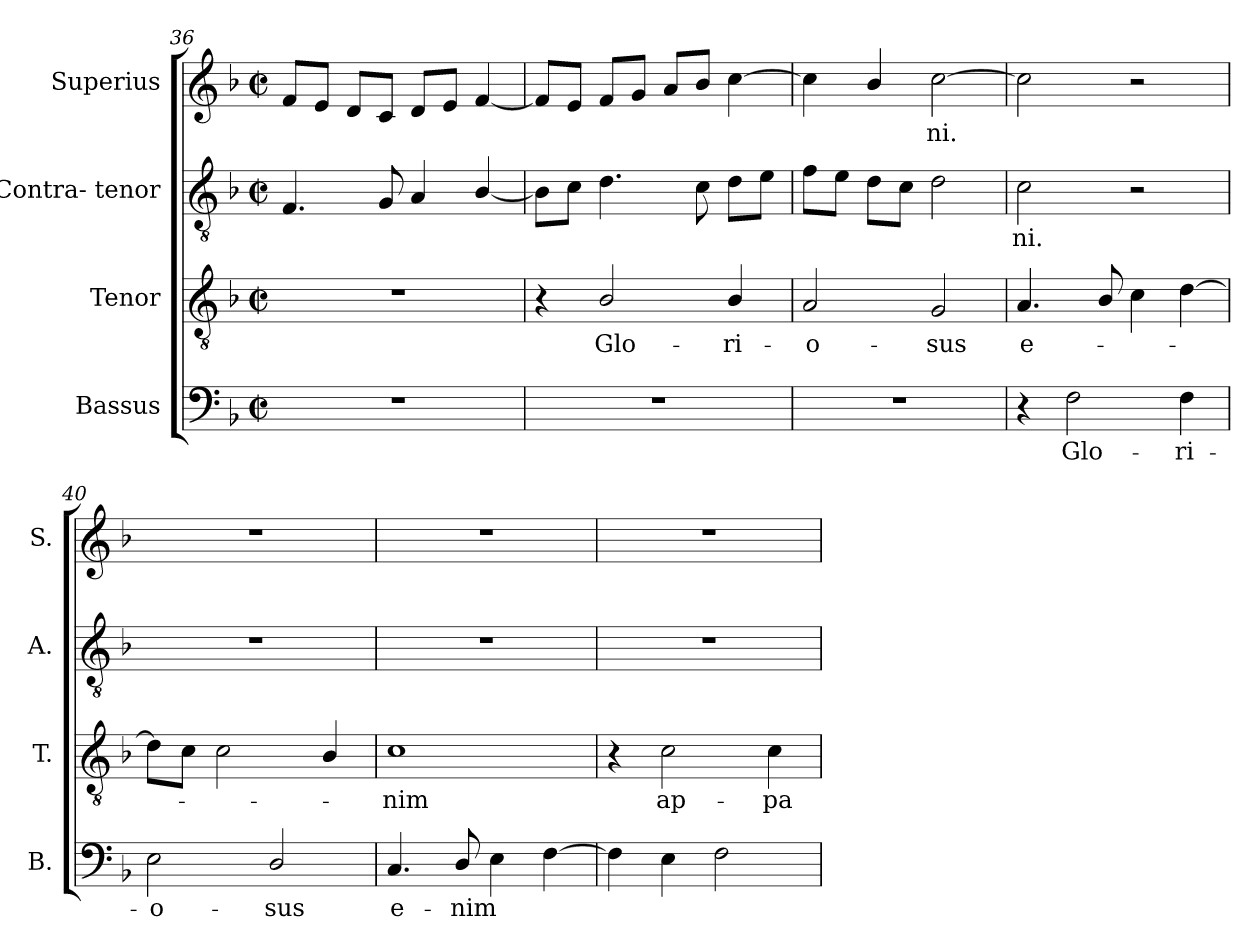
**kern	**text	**kern	**text	**kern	**text	**kern	**text
*part4	*part4	*part3	*part3	*part2	*part2	*part1	*part1
*staff4	*staff4	*staff3	*staff3	*staff2	*staff2	*staff1	*staff1
*I"Bassus	*	*I"Tenor	*	*I"Contra- tenor	*	*I"Superius	*
*I'B.	*	*I'T.	*	*I'A.	*	*I'S.	*
*clefF4	*	*clefGv2	*	*clefGv2	*	*clefG2	*
*	*	*ITrd7c12	*	*ITrd7c12	*	*	*
*k[b-]	*	*k[b-]	*	*k[b-]	*	*k[b-]	*
*F:	*	*F:	*	*F:	*	*F:	*
*M2/2	*	*M2/2	*	*M2/2	*	*M2/2	*
*met(c|)	*	*met(c|)	*	*met(c|)	*	*met(c|)	*
=36	=36	=36	=36	=36	=36	=36	=36
1r	.	1r	.	4.FFi/	.	8fi/L	.
.	.	.	.	.	.	8ei/J	.
.	.	.	.	.	.	8di/L	.
.	.	.	.	8GGi/	.	8ci/J	.
.	.	.	.	4AAi/	.	8di/L	.
.	.	.	.	.	.	8ei/J	.
.	.	.	.	[4BB-i/	.	[4fi/	.
!!LO:LB:g=z
=37	=37	=37	=37	=37	=37	=37	=37
1r	.	4r	.	8BB-i\L]	.	8fi/L]	.
.	.	.	.	8Ci\J	.	8ei/J	.
!	!	!	!LO:LY:b:color=#000000	!	!	!	!
.	.	2BB-i/	Glo-	4.Di\	.	8fi/L	.
.	.	.	.	.	.	8gi/J	.
.	.	.	.	.	.	8ai/L	.
.	.	.	.	8Ci\	.	8b-i/J	.
!	!	!	!LO:LY:b:color=#000000	!	!	!	!
.	.	4BB-i/	-ri-	8Di\L	.	[4cci\	.
.	.	.	.	8Ei\J	.	.	.
=38	=38	=38	=38	=38	=38	=38	=38
!	!	!	!LO:LY:b:color=#000000	!	!	!	!
1r	.	2AAi/	-o-	8Fi\L	.	4cci\]	.
.	.	.	.	8Ei\J	.	.	.
.	.	.	.	8Di\L	.	4b-i/	.
.	.	.	.	8Ci\J	.	.	.
!	!	!	!LO:LY:b:color=#000000	!	!	!	!
!	!	!	!	!	!	!	!LO:LY:b:color=#000000
.	.	2GGi/	-sus	2Di\	.	[2cci\	-ni.
=39	=39	=39	=39	=39	=39	=39	=39
!	!	!	!LO:LY:b:color=#000000	!	!	!	!
!	!	!	!	!	!LO:LY:b:color=#000000	!	!
4r	.	4.AAi/	e-	2Ci\	-ni.	2cci\]	.
!	!LO:LY:b:color=#000000	!	!	!	!	!	!
2Fi\	Glo-	.	.	.	.	.	.
.	.	8BB-i/	.	.	.	.	.
.	.	4Ci\	.	2r	.	2r	.
!	!LO:LY:b:color=#000000	!	!	!	!	!	!
4Fi\	-ri-	[4Di\	.	.	.	.	.
=40	=40	=40	=40	=40	=40	=40	=40
!	!LO:LY:b:color=#000000	!	!	!	!	!	!
2Ei\	-o-	8Di\L]	.	1r	.	1r	.
.	.	8Ci\J	.	.	.	.	.
.	.	2Ci\	.	.	.	.	.
!	!LO:LY:b:color=#000000	!	!	!	!	!	!
2Di/	-sus	.	.	.	.	.	.
.	.	4BB-i/	.	.	.	.	.
=41	=41	=41	=41	=41	=41	=41	=41
!	!LO:LY:b:color=#000000	!	!	!	!	!	!
!	!	!	!LO:LY:b:color=#000000	!	!	!	!
4.Ci/	e-	1Ci	-nim	1r	.	1r	.
!	!LO:LY:b:color=#000000	!	!	!	!	!	!
8Di/	-nim	.	.	.	.	.	.
4Ei\	.	.	.	.	.	.	.
[4Fi\	.	.	.	.	.	.	.
=42	=42	=42	=42	=42	=42	=42	=42
4Fi\]	.	4r	.	1r	.	1r	.
!	!	!	!LO:LY:b:color=#000000	!	!	!	!
4Ei\	.	2Ci\	ap-	.	.	.	.
2Fi\	.	.	.	.	.	.	.
!	!	!	!LO:LY:b:color=#000000	!	!	!	!
.	.	4Ci\	-pa-	.	.	.	.
=	=	=	=	=	=	=	=
*-	*-	*-	*-	*-	*-	*-	*-
